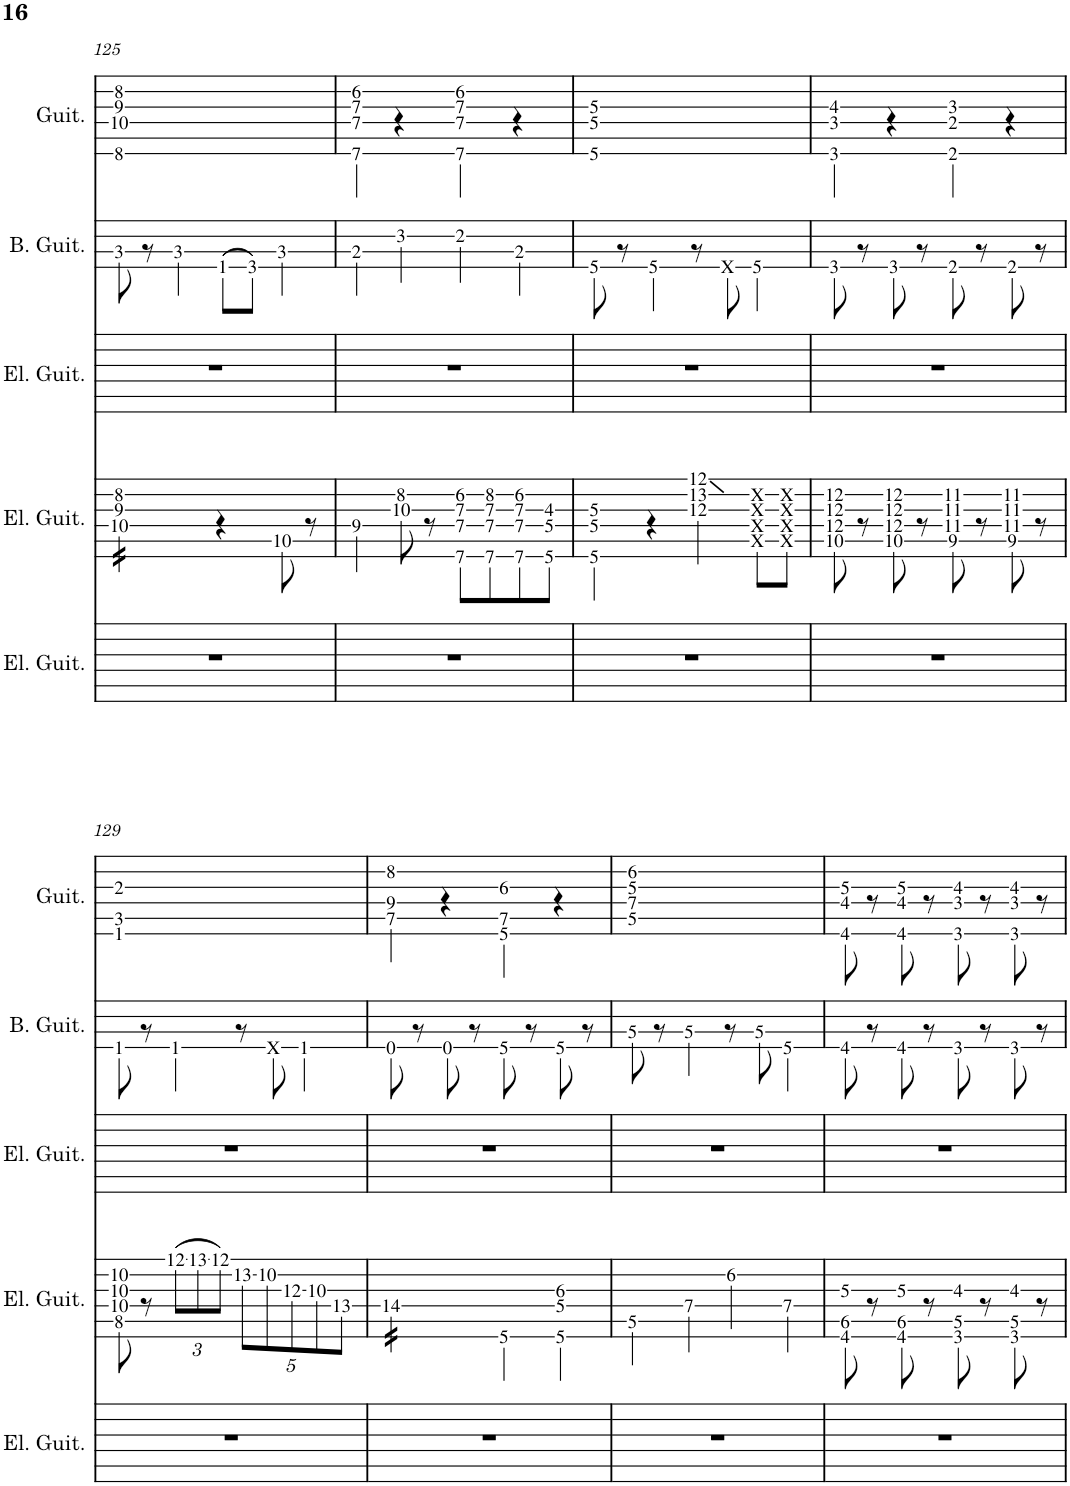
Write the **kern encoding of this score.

**kern	**kern	**kern	**kern	**kern
*part5	*part4	*part3	*part2	*part1
*staff5	*staff4	*staff3	*staff2	*staff1
*I"Electric Guitar	*I"Electric Guitar	*I"Electric Guitar	*I"Bass Guitar	*I"Guitar
*I'El. Guit.	*I'El. Guit.	*I'El. Guit.	*I'B. Guit.	*I'Guit.
!!LO:PB:g=z
*clefG2	*clefG2	*clefG2	*clefF4	*clefG2
*Trd7c12	*Trd7c12	*Trd7c12	*Trd7c12	*Trd7c12
*k[]	*k[]	*k[]	*k[]	*k[]
*M4/4	*M4/4	*M4/4	*M4/4	*M4/4
=125	=125	=125	=125	=125
1r	2cc\ 2ee\ 2gg\	1r	8C\	1c 1cc 1ee 1gg
.	.	.	8r	.
.	.	.	4C\	.
.	4r	.	(8FF\L	.
.	.	.	8GG\J)	.
.	8g\	.	4C\	.
.	8r	.	.	.
=126	=126	=126	=126	=126
1r	4b\	1r	4BB\	4B\ 4a\ 4dd\ 4ff\
.	8ff\ 8gg\	.	4F\	4r
.	8r	.	.	.
.	8B\ 8a\ 8dd\ 8ff\L	.	4E\	4B\ 4a\ 4dd\ 4ff\
.	8B\ 8a\ 8dd\ 8gg\	.	.	.
.	8B\ 8a\ 8dd\ 8ff\	.	4BB\	4r
.	8A\ 8g\ 8b\J	.	.	.
=127	=127	=127	=127	=127
1r	4A\ 4g\ 4cc\	1r	8AA\	1A 1g 1cc
.	.	.	8r	.
.	4r	.	4AA\	.
.	4gg\ 4ccc\ 4eee\	.	8r	.
.	.	.	8AA\	.
.	8g\ 8dd\ 8gg\ 8bb\L	.	4AA\	.
.	8g\ 8dd\ 8gg\ 8bb\J	.	.	.
=128	=128	=128	=128	=128
1r	8g\ 8dd\ 8gg\ 8bb\	1r	8GG\	4G\ 4f\ 4b\
.	8r	.	8r	.
.	8g\ 8dd\ 8gg\ 8bb\	.	8GG\	4r
.	8r	.	8r	.
.	8f#X\ 8cc#X\ 8ff#X\ 8bb-X\	.	8FF#X\	4F#X\ 4e\ 4b-X\
.	8r	.	8r	.
.	8f#\ 8cc#\ 8ff#\ 8bb-\	.	8FF#\	4r
.	8r	.	8r	.
!!LO:LB:g=z
=129	=129	=129	=129	=129
1r	8f\ 8cc\ 8ff\ 8aa\	1r	8FF\	1F 1c 1a
.	8r	.	8r	.
*	*Xbrackettup	*	*	*
.	(12eee\L	.	4FF\	.
.	12fff\	.	.	.
.	12eee\J)	.	.	.
.	10ccc\L	.	8r	.
.	10aa\	.	.	.
.	.	.	8FF\	.
.	10gg\	.	.	.
.	.	.	4FF\	.
.	10ff\	.	.	.
.	10ee-X\J	.	.	.
=130	=130	=130	=130	=130
1r	2ee\	1r	8EE\	4e\ 4b\ 4gg\
.	.	.	8r	.
.	.	.	8EE\	4r
.	.	.	8r	.
.	4A\	.	8AA\	4A\ 4e\ 4cc#X\
.	.	.	8r	.
.	4A\ 4g\ 4cc#X\	.	8AA\	4r
.	.	.	8r	.
=131	=131	=131	=131	=131
1r	4d\	1r	8D\	1d 1a 1cc 1ff
.	.	.	8r	.
.	4a\	.	4D\	.
.	4ff\	.	8r	.
.	.	.	8D\	.
.	4a\	.	4AA\	.
=132	=132	=132	=132	=132
1r	8G#X\ 8e-X\ 8cc\	1r	8GG#X\	8G#X\ 8f#X\ 8cc\
.	8r	.	8r	8r
.	8G#\ 8e-\ 8cc\	.	8GG#\	8G#\ 8f#\ 8cc\
.	8r	.	8r	8r
.	8Gn\ 8d\ 8b\	.	8GGn\	8Gn\ 8fn\ 8b\
.	8r	.	8r	8r
.	8G\ 8d\ 8b\	.	8GG\	8G\ 8f\ 8b\
.	8r	.	8r	8r
=	=	=	=	=
*-	*-	*-	*-	*-
